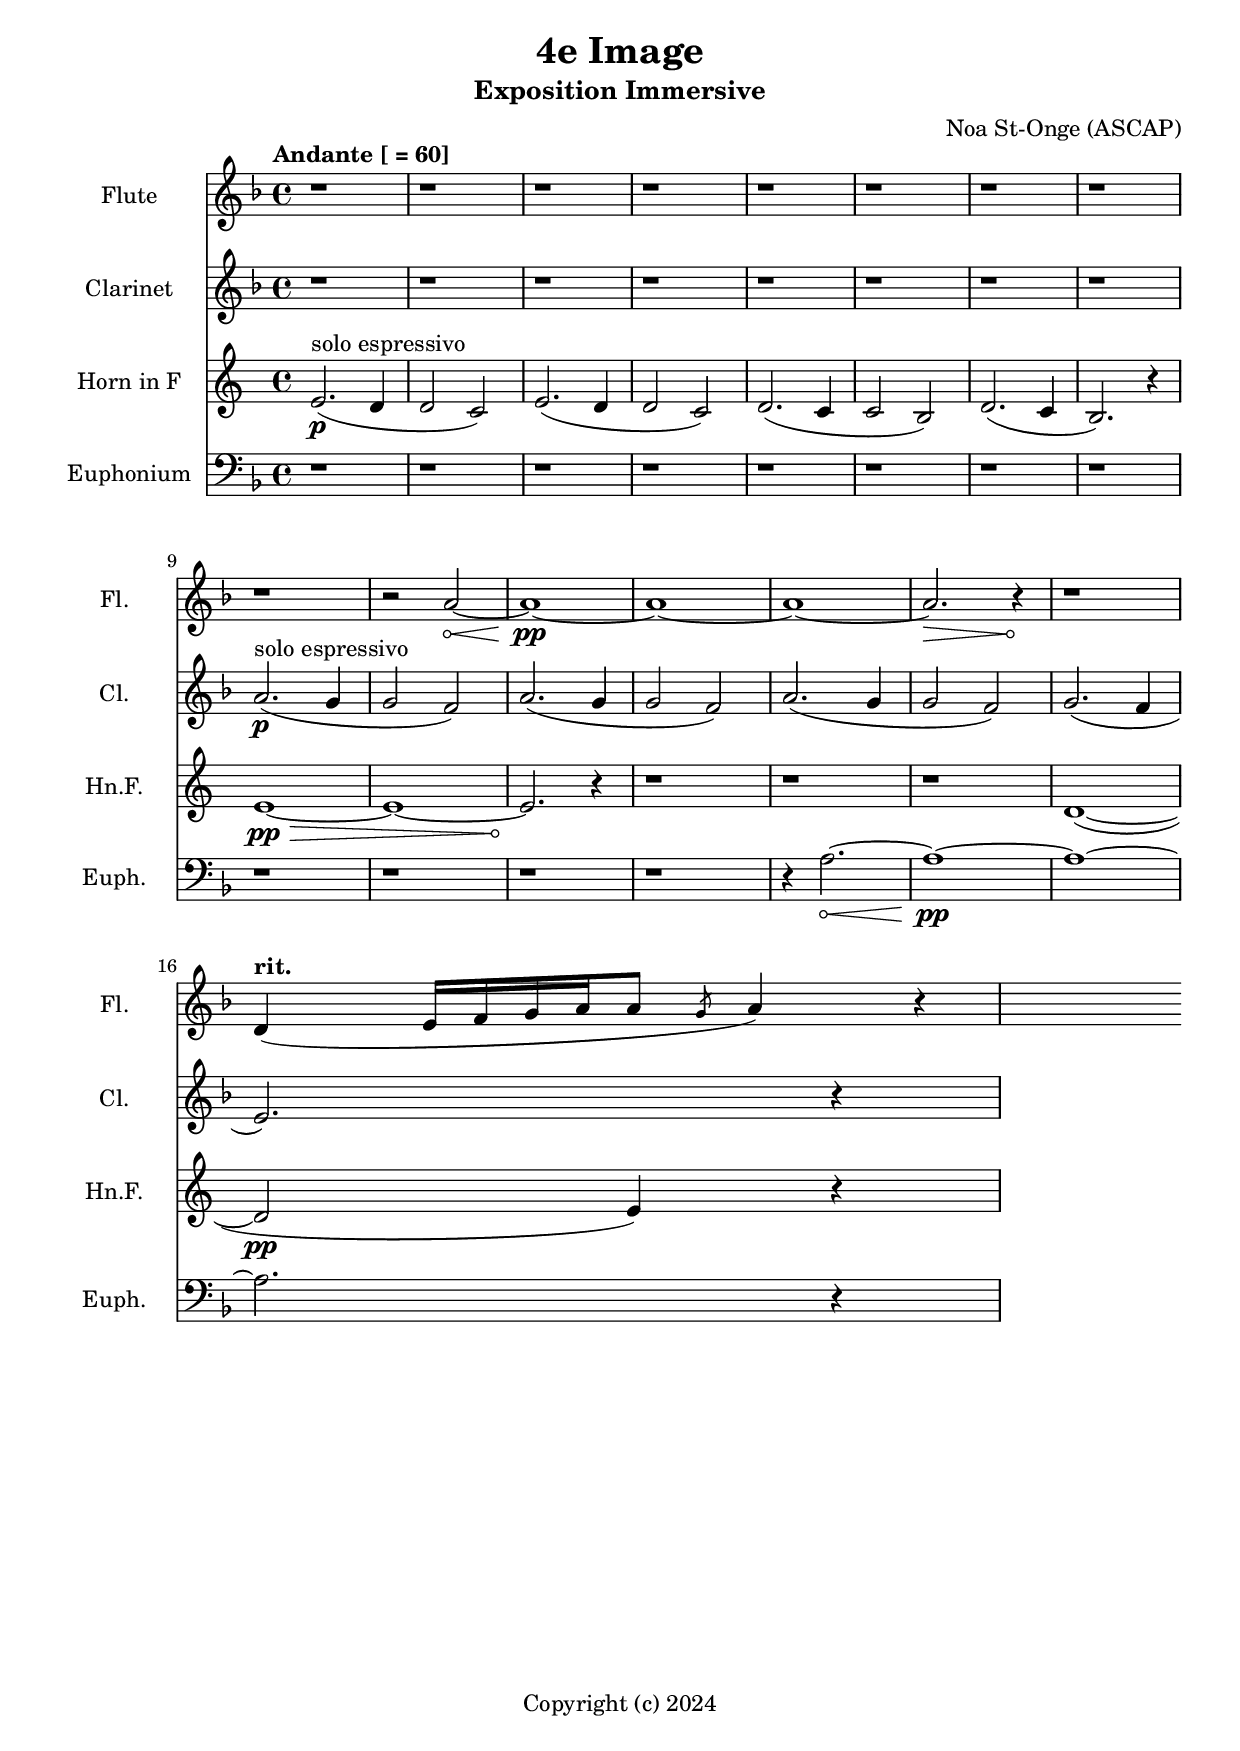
\version "2.24.2"

\header {
  title = "4e Image"
  subtitle = "Exposition Immersive"
  composer = "Noa St-Onge (ASCAP)"
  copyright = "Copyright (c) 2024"
  % Remove default LilyPond tagline
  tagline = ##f
}

global = {
  \time 4/4
  \tempo "Andante [ = 60]"
  \key f \major
}

flute = \relative c'' {
  \global
  % Music follows here.
   \repeat unfold 9 {r1} r2
   \override Hairpin.circled-tip = ##t
    a2\< ~ a1\!\pp ~ a1 ~ a1 ~ a2.\> r4\! r1
     
  \tempo \markup { "rit. " } d,4 (e16 [f16 g16 a16 a8] \slashedGrace g8 a4) r4
   
}

clarinet = \relative c'' {
  \global
  \transposition bes
  % Music follows here.
  
  \repeat unfold 8 {r1}
  a2.\p^"solo espressivo"( g4 g2 f2)
  a2.( g4 g2 f2)
  a2.( g4 g2 f2) 
  g2.( f4 \break e2.) r4

  
}

hornF = \relative c' {
  \global
  \transposition f
  
  a2.\p^"solo espressivo"( g4 g2 f2)
  a2.( g4 g2 f2)
  g2.( f4 f2 e2)
  g2.( f4 e2.) r4 \break
  
  
  \override Hairpin.circled-tip = ##t
  a1\>\pp ~ a1 ~ a2.\!
  
  r4 \repeat unfold 3 {r1}
  
  g1( ~ g2\pp a4) r4
  
}

euphonium = \relative c {
  \global
  % Music follows here.
  
  \repeat unfold 12 {r1} r4
  
  \override Hairpin.circled-tip = ##t
  a'2.\< ~ a1\!\pp ~ a1 ~ a2. r4
}

flutePart = \new Staff \with {
  instrumentName = "Flute"
  shortInstrumentName = "Fl."
  midiInstrument = "flute"
} \flute

clarinetPart = \new Staff \with {
  instrumentName = "Clarinet"
  shortInstrumentName = "Cl."
  midiInstrument = "clarinet"
} \clarinet

hornFPart = \new Staff \with {
  instrumentName = "Horn in F"
  shortInstrumentName = "Hn.F."
  midiInstrument = "french horn"
} \hornF

euphoniumPart = \new Staff \with {
  instrumentName = "Euphonium"
  shortInstrumentName = "Euph."
  midiInstrument = "trombone"
} { \clef bass \euphonium }

\score {
  <<
    \flutePart
    \transpose c c \clarinetPart
    \transpose f, c \hornFPart
    \euphoniumPart
  >>
      \layout {
      indent = 25
      short-indent = 20
    }
  \midi {
    \tempo 4=60
  }
}
